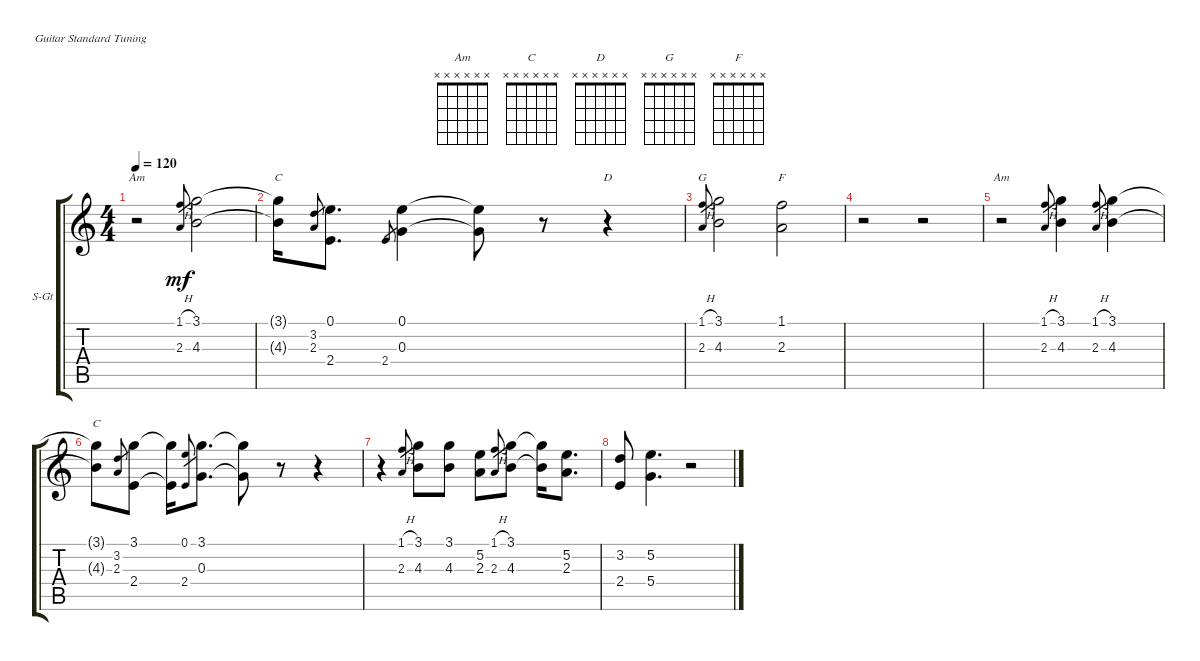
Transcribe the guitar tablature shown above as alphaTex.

\defaultSystemsLayout 4
\bracketExtendMode groupsimilarinstruments
\firstSystemTrackNameOrientation horizontal
\otherSystemsTrackNameOrientation horizontal
\track ("Steel Guitar" "S-Gt") {instrument acousticguitarsteel}
\staff {score tabs}
\tuning (E4 B3 G3 D3 A2 E2)
\chord ("Am" x x x x x x)
\chord ("C" x x x x x x)
\chord ("D" x x x x x x)
\chord ("G" x x x x x x)
\chord ("F" x x x x x x)
\ts (4 4)
\tempo 120
\clef g2
\ks c
r.2{ch "Am" dy mf instrument acousticguitarsteel} (2.3{h} 1.1{h}).8{gr} (3.1 4.3).2 |
(3.1{t} 4.3{t}).16{ch "C"} (2.3 3.2).8{gr} (0.1 2.4).8{d} 2.4.8{gr} (0.3 0.1).4 (0.1{t} 0.3{t}).8 r.8 r.4{ch "D"} |
(2.3{h} 1.1{h}).8{ch "G" gr} (3.1 4.3).2 (2.3 1.1).2{ch "F"} |
r.2 r.2 |
r.2{ch "Am"} (2.3{h} 1.1{h}).8{gr} (3.1 4.3).4 (2.3{h} 1.1{h}).8{gr} (3.1 4.3).4 |
(3.1{t} 4.3{t}).8{ch "C"} (2.3 3.2).8{gr} (3.1 2.4).8 (3.1{t} 2.4{t}).16 (2.4 0.1).8{gr} (0.3 3.1).8{d} (3.1{t} 0.3{t}).8 r.8 r.4 |
r.4 (2.3{h} 1.1{h}).8{gr} (3.1 4.3).8 (3.1 4.3).8 (5.2 2.3).8 (2.3{h} 1.1{h}).8{gr} (3.1 4.3).8 (3.1{t} 4.3{t}).16 (2.3 5.2).8{d} |
(3.2 2.4).8 (5.2 5.4).4{d} r.2
